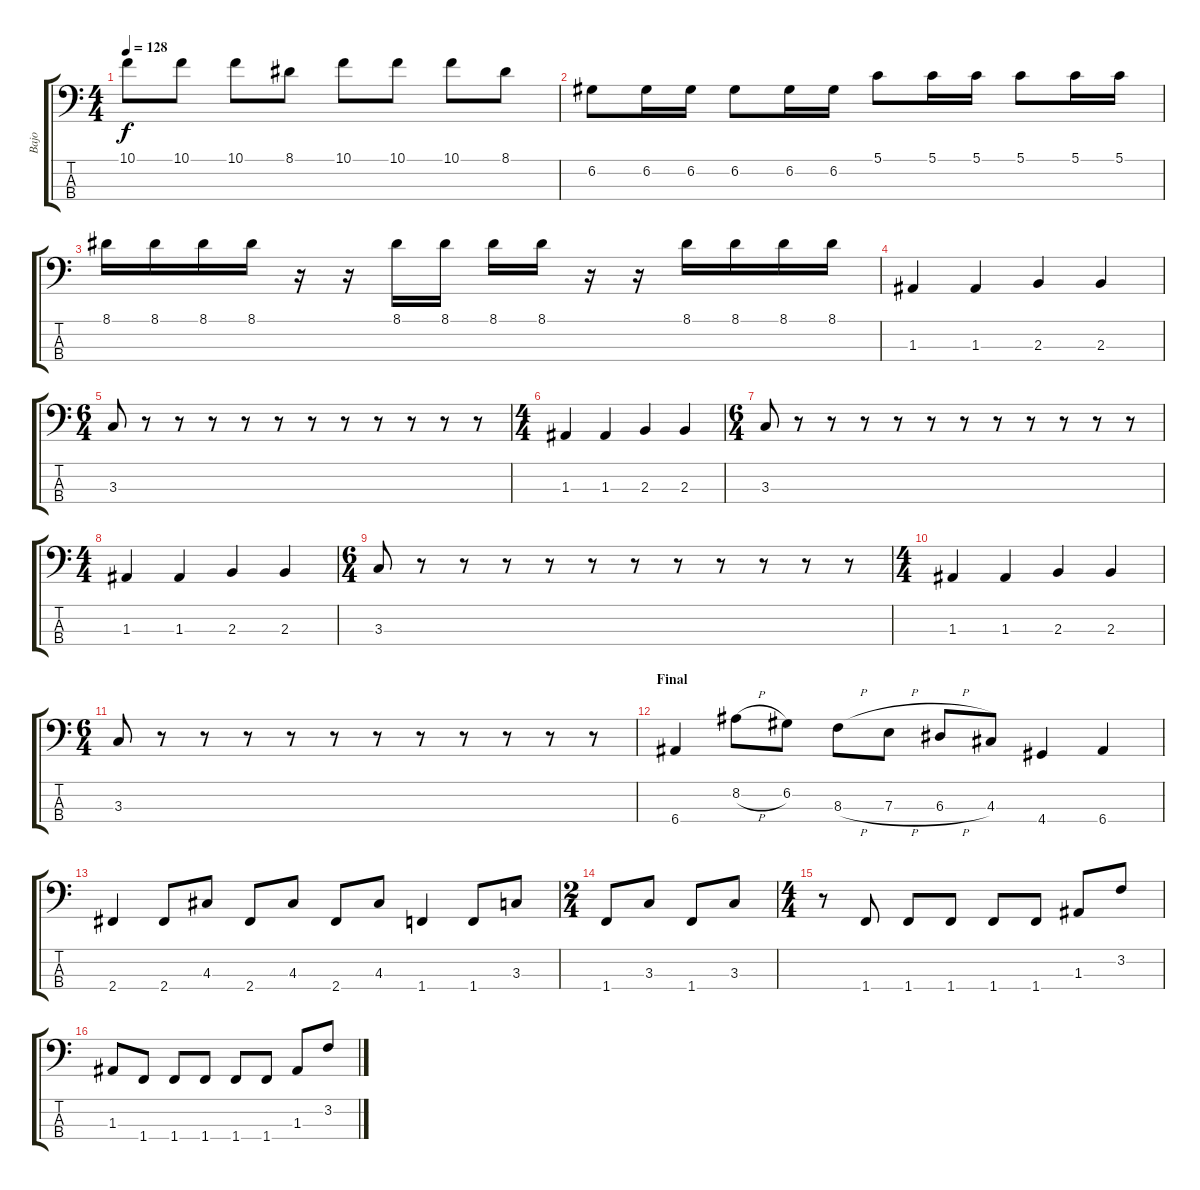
\track ("Bajo" "Bajo") {instrument electricbassfinger}
\staff {score tabs}
\tuning (G2 D2 A1 E1) {hide}
\ts (4 4)
\tempo 128
\clef f4
\ks c
10.1.8{dy f} 10.1.8 10.1.8 8.1.8 10.1.8 10.1.8 10.1.8 8.1.8 |
6.2.8 6.2.16 6.2.16 6.2.8 6.2.16 6.2.16 5.1.8 5.1.16 5.1.16 5.1.8 5.1.16 5.1.16 |
8.1.16 8.1.16 8.1.16 8.1.16 r.16 r.16 8.1.16 8.1.16 8.1.16 8.1.16 r.16 r.16 8.1.16 8.1.16 8.1.16 8.1.16 |
1.3.4 1.3.4 2.3.4 2.3.4 |
\ts (6 4)
3.3.8 r.8 r.8 r.8 r.8 r.8 r.8 r.8 r.8 r.8 r.8 r.8 |
\ts (4 4)
1.3.4 1.3.4 2.3.4 2.3.4 |
\ts (6 4)
3.3.8 r.8 r.8 r.8 r.8 r.8 r.8 r.8 r.8 r.8 r.8 r.8 |
\ts (4 4)
1.3.4 1.3.4 2.3.4 2.3.4 |
\ts (6 4)
3.3.8 r.8 r.8 r.8 r.8 r.8 r.8 r.8 r.8 r.8 r.8 r.8 |
\ts (4 4)
1.3.4 1.3.4 2.3.4 2.3.4 |
\ts (6 4)
3.3.8 r.8 r.8 r.8 r.8 r.8 r.8 r.8 r.8 r.8 r.8 r.8 |
\section ("" "Final")
6.4.4{instrument electricbassfinger} 8.2{h}.8 6.2.8 8.3{h}.8 7.3{h}.8 6.3{h}.8 4.3.8 4.4.4 6.4.4 |
2.4.4 2.4.8 4.3.8 2.4.8 4.3.8 2.4.8 4.3.8 1.4.4 1.4.8 3.3.8 |
\ts (2 4)
1.4.8 3.3.8 1.4.8 3.3.8 |
\ts (4 4)
r.8 1.4.8 1.4.8 1.4.8 1.4.8 1.4.8 1.3.8 3.2.8 |
1.3.8 1.4.8 1.4.8 1.4.8 1.4.8 1.4.8 1.3.8 3.2.8
